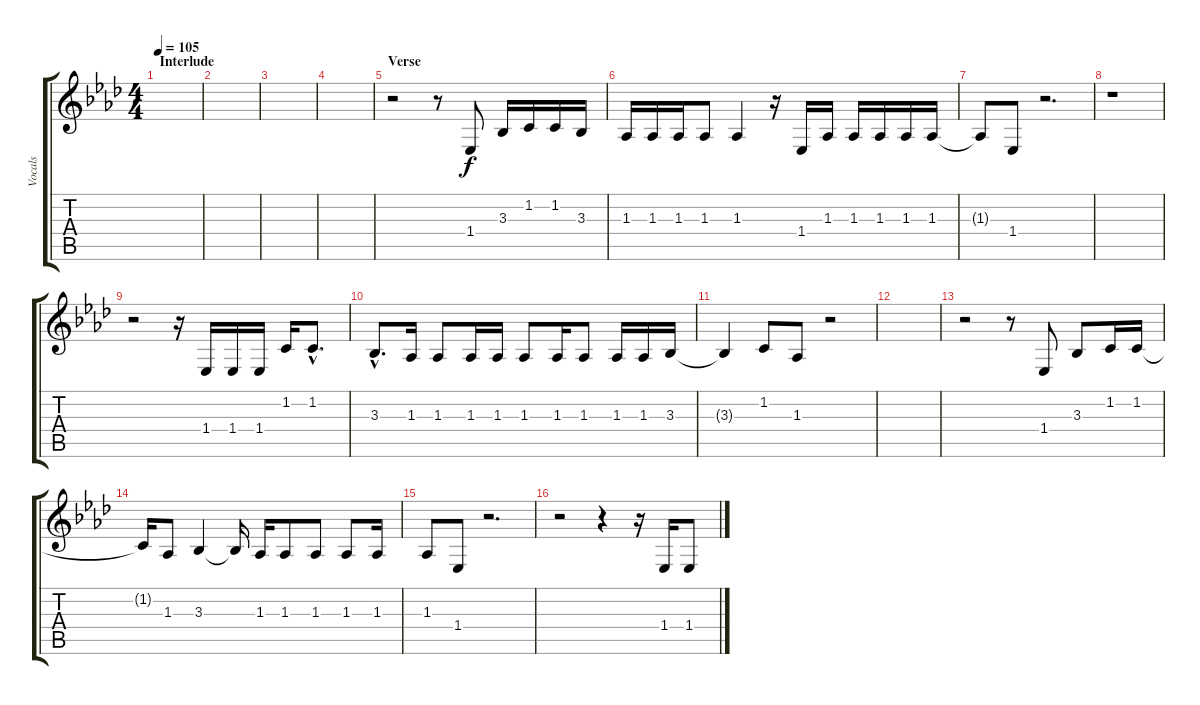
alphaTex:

\track ("Vocals" "Vocals") {instrument altosax}
\staff {score tabs}
\tuning (E4 B3 G3 D3 A2 E2) {hide}
\ts (4 4)
\section ("" "Interlude")
\tempo 105
\clef g2
\ks ab
|
|
|
|
\section ("" "Verse")
r.2 r.8 1.4.8 3.3.16 1.2.16 1.2.16 3.3.16 |
1.3.16 1.3.16 1.3.16 1.3.8 1.3.4 r.16 1.4.16 1.3.16 1.3.16 1.3.16 1.3.16 1.3.16 |
1.3{t}.8 1.4.8 r.2{d} |
r.1 |
r.2 r.16 1.4.16 1.4.16 1.4.16 1.2.16 1.2{hac}.8{d} |
3.3{hac}.8{d} 1.3.16 1.3.8 1.3.16 1.3.16 1.3.8 1.3.16 1.3.8 1.3.16 1.3.16 3.3.16 |
3.3{t}.4 1.2.8 1.3.8 r.2 |
|
r.2 r.8 1.4.8 3.3.8 1.2.16 1.2.16 |
1.2{t}.16 1.3.8 3.3.4 3.3{t}.16 1.3.16 1.3.8 1.3.8 1.3.8 1.3.16 |
1.3.8 1.4.8 r.2{d} |
r.2 r.4 r.16 1.4.16 1.4.8
